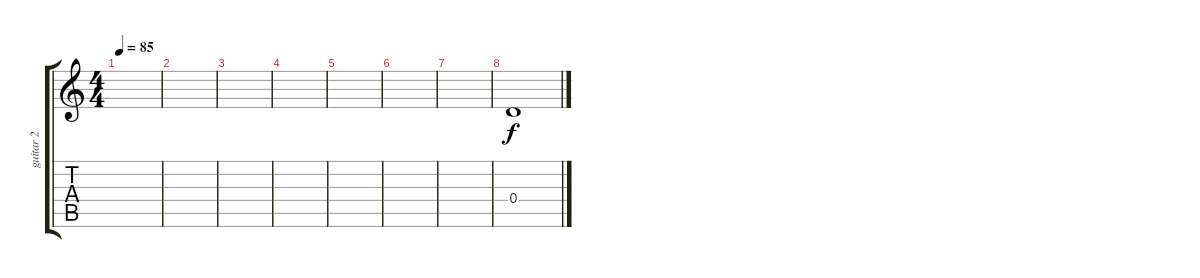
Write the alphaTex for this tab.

\track ("guitar 2" "guitar 2") {instrument overdrivenguitar}
\staff {score tabs}
\tuning (E4 B3 G3 D3 A2 E2) {hide}
\ts (4 4)
\tempo 85
\clef g2
\ks c
|
|
|
|
|
|
|
0.4.1
